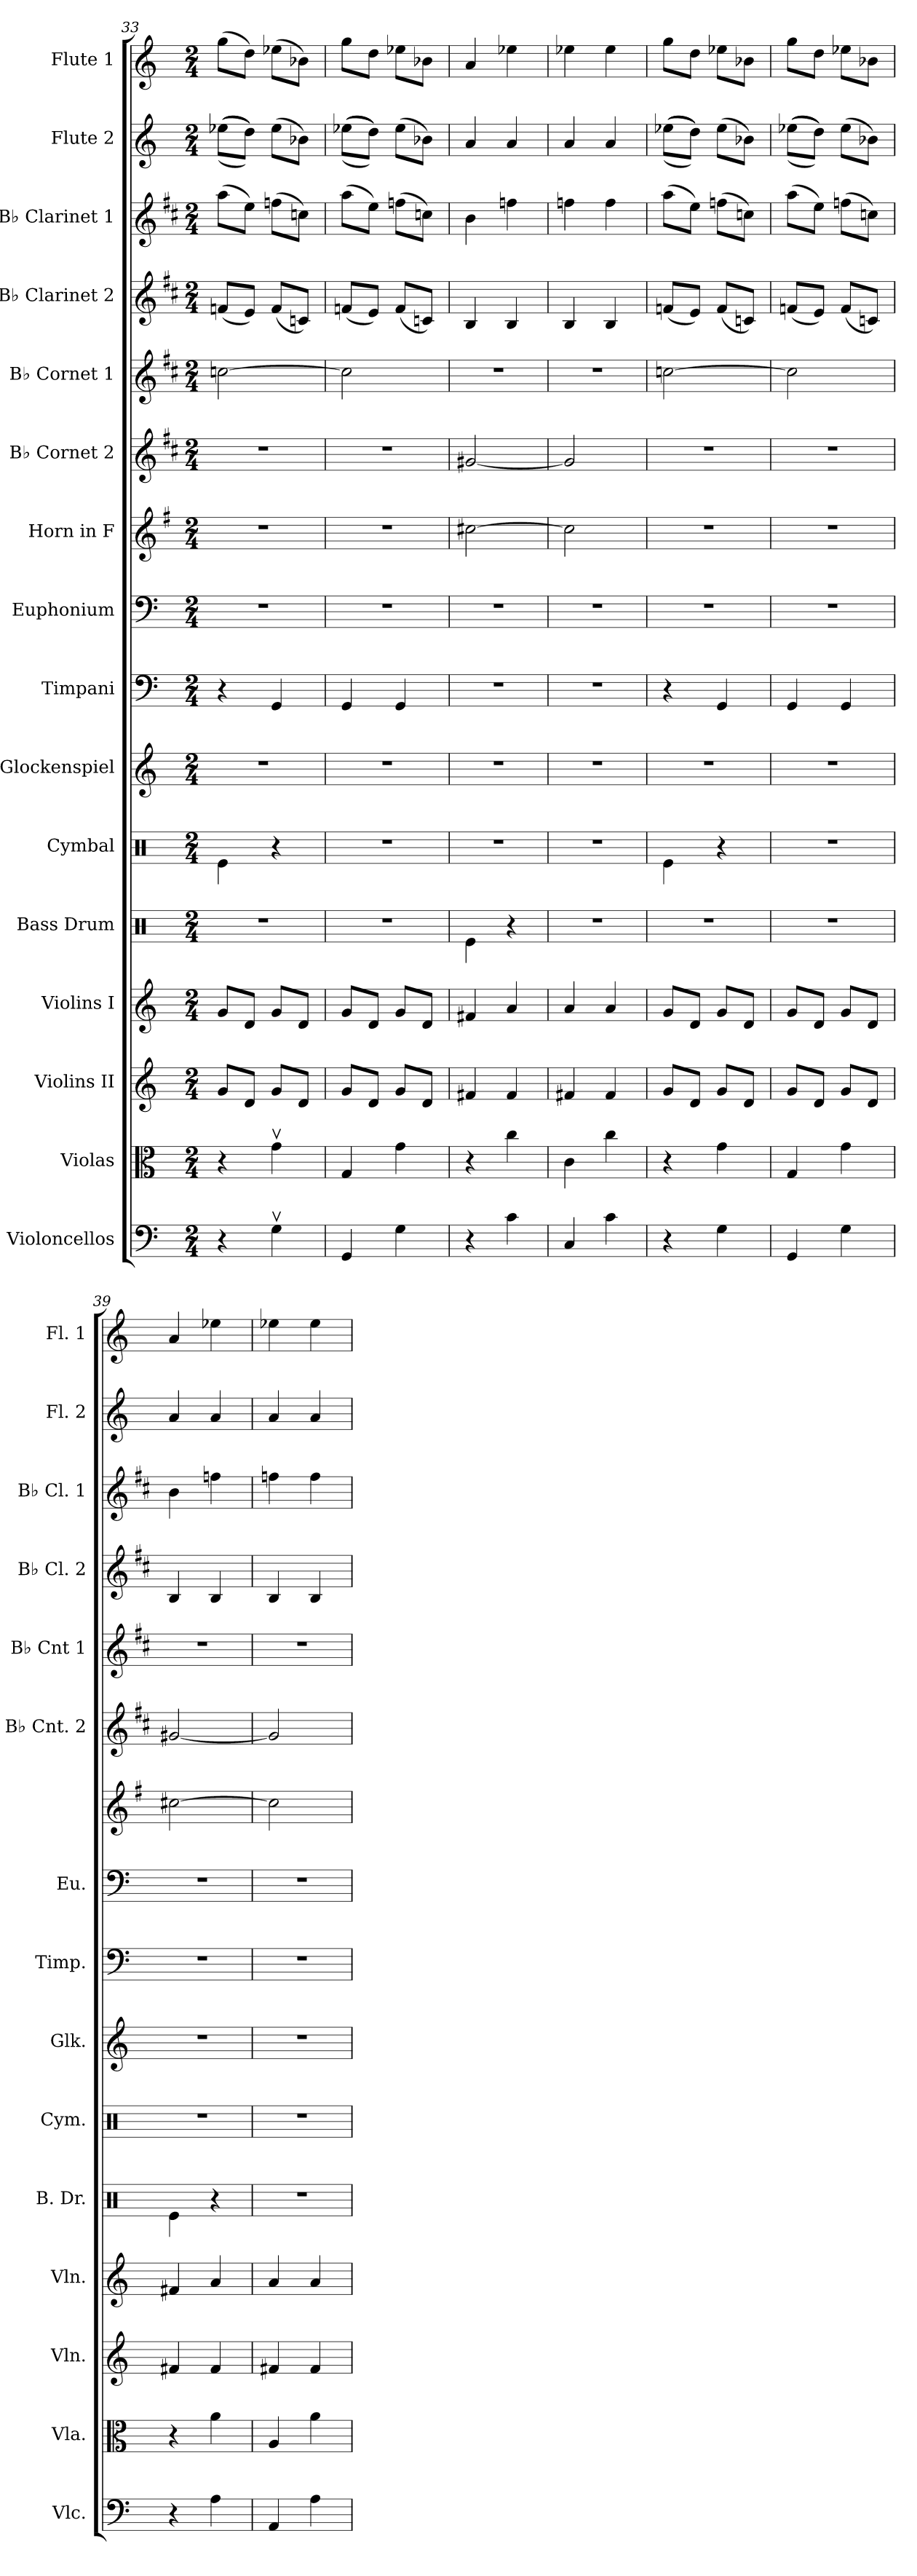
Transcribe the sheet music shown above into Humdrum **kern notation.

**kern	**kern	**kern	**kern	**kern	**kern	**kern	**kern	**kern	**kern	**kern	**kern	**kern	**kern	**kern	**kern
*part16	*part15	*part14	*part13	*part12	*part11	*part10	*part9	*part8	*part7	*part6	*part5	*part4	*part3	*part2	*part1
*staff16	*staff15	*staff14	*staff13	*staff12	*staff11	*staff10	*staff9	*staff8	*staff7	*staff6	*staff5	*staff4	*staff3	*staff2	*staff1
*I"Violoncellos	*I"Violas	*I"Violins II	*I"Violins I	*I"Bass Drum	*I"Cymbal	*I"Glockenspiel	*I"Timpani	*I"Euphonium	*I"Horn in F	*I"B♭ Cornet 2	*I"B♭ Cornet 1	*I"B♭ Clarinet 2	*I"B♭ Clarinet 1	*I"Flute 2	*I"Flute 1
*I'Vlc.	*I'Vla.	*I'Vln.	*I'Vln.	*I'B. Dr.	*I'Cym.	*I'Glk.	*I'Timp.	*I'Eu.	*	*I'B♭ Cnt. 2	*I'B♭ Cnt 1	*I'B♭ Cl. 2	*I'B♭ Cl. 1	*I'Fl. 2	*I'Fl. 1
*clefF4	*clefC3	*clefG2	*clefG2	*clefX	*clefX	*clefG2	*clefF4	*clefF4	*clefG2	*clefG2	*clefG2	*clefG2	*clefG2	*clefG2	*clefG2
*	*	*	*	*	*	*ITrd-14c-24	*	*	*ITrd4c7	*ITrd1c2	*ITrd1c2	*ITrd1c2	*ITrd1c2	*	*
*k[]	*k[]	*k[]	*k[]	*k[]	*k[]	*k[]	*k[]	*k[]	*k[]	*k[]	*k[]	*k[]	*k[]	*k[]	*k[]
*M2/4	*M2/4	*M2/4	*M2/4	*M2/4	*M2/4	*M2/4	*M2/4	*M2/4	*M2/4	*M2/4	*M2/4	*M2/4	*M2/4	*M2/4	*M2/4
=33	=33	=33	=33	=33	=33	=33	=33	=33	=33	=33	=33	=33	=33	=33	=33
4r	4r	8g/L	8g/L	2r	4Re\	2r	4r	2r	2r	2r	[2b-X\	(8e-X/L	(8gg\L	((((8ee-X\L	(8gg\L
.	.	8d/J	8d/J	.	.	.	.	.	.	.	.	8d/J)	8dd\J)	8dd\J))))	8dd\J)
4Gv\	4gv\	8g/L	8g/L	.	4r	.	4GG/	.	.	.	.	(8e-/L	(8ee-X\L	(8ee-\L	(8ee-X\L
.	.	8d/J	8d/J	.	.	.	.	.	.	.	.	8B-X/J)	8b-X\J)	8b-X\J)	8b-X\J)
=34	=34	=34	=34	=34	=34	=34	=34	=34	=34	=34	=34	=34	=34	=34	=34
4GG/	4G/	8g/L	8g/L	2r	2r	2r	4GG/	2r	2r	2r	2b-\]	(8e-X/L	(8gg\L	((((8ee-X\L	8gg\L
.	.	8d/J	8d/J	.	.	.	.	.	.	.	.	8d/J)	8dd\J)	8dd\J))))	8dd\J
4G\	4g\	8g/L	8g/L	.	.	.	4GG/	.	.	.	.	(8e-/L	(8ee-X\L	(8ee-\L	8ee-X\L
.	.	8d/J	8d/J	.	.	.	.	.	.	.	.	8B-X/J)	8b-X\J)	8b-X\J)	8b-X\J
=35	=35	=35	=35	=35	=35	=35	=35	=35	=35	=35	=35	=35	=35	=35	=35
4r	4r	4f#X/	4f#X/	4Re\	2r	2r	2r	2r	[2f#X\	[2f#X/	2r	4A/	4a\	4a/	4a/
4c\	4cc\	4f#/	4a/	4r	.	.	.	.	.	.	.	4A/	4ee-X\	4a/	4ee-X\
=36	=36	=36	=36	=36	=36	=36	=36	=36	=36	=36	=36	=36	=36	=36	=36
4C/	4c\	4f#X/	4a/	2r	2r	2r	2r	2r	2f#\]	2f#/]	2r	4A/	4ee-X\	4a/	4ee-X\
4c\	4cc\	4f#/	4a/	.	.	.	.	.	.	.	.	4A/	4ee-\	4a/	4ee-\
=37	=37	=37	=37	=37	=37	=37	=37	=37	=37	=37	=37	=37	=37	=37	=37
4r	4r	8g/L	8g/L	2r	4Re\	2r	4r	2r	2r	2r	[2b-X\	(8e-X/L	(8gg\L	((((8ee-X\L	8gg\L
.	.	8d/J	8d/J	.	.	.	.	.	.	.	.	8d/J)	8dd\J)	8dd\J))))	8dd\J
4G\	4g\	8g/L	8g/L	.	4r	.	4GG/	.	.	.	.	(8e-/L	(8ee-X\L	(8ee-\L	8ee-X\L
.	.	8d/J	8d/J	.	.	.	.	.	.	.	.	8B-X/J)	8b-X\J)	8b-X\J)	8b-X\J
!!LO:PB:g=z
=38	=38	=38	=38	=38	=38	=38	=38	=38	=38	=38	=38	=38	=38	=38	=38
4GG/	4G/	8g/L	8g/L	2r	2r	2r	4GG/	2r	2r	2r	2b-\]	(8e-X/L	(8gg\L	((((8ee-X\L	8gg\L
.	.	8d/J	8d/J	.	.	.	.	.	.	.	.	8d/J)	8dd\J)	8dd\J))))	8dd\J
4G\	4g\	8g/L	8g/L	.	.	.	4GG/	.	.	.	.	(8e-/L	(8ee-X\L	(8ee-\L	8ee-X\L
.	.	8d/J	8d/J	.	.	.	.	.	.	.	.	8B-X/J)	8b-X\J)	8b-X\J)	8b-X\J
=39	=39	=39	=39	=39	=39	=39	=39	=39	=39	=39	=39	=39	=39	=39	=39
4r	4r	4f#X/	4f#X/	4Re\	2r	2r	2r	2r	[2f#X\	[2f#X/	2r	4A/	4a\	4a/	4a/
4A\	4a\	4f#/	4a/	4r	.	.	.	.	.	.	.	4A/	4ee-X\	4a/	4ee-X\
=40	=40	=40	=40	=40	=40	=40	=40	=40	=40	=40	=40	=40	=40	=40	=40
4AA/	4A/	4f#X/	4a/	2r	2r	2r	2r	2r	2f#\]	2f#/]	2r	4A/	4ee-X\	4a/	4ee-X\
4A\	4a\	4f#/	4a/	.	.	.	.	.	.	.	.	4A/	4ee-\	4a/	4ee-\
=	=	=	=	=	=	=	=	=	=	=	=	=	=	=	=
*-	*-	*-	*-	*-	*-	*-	*-	*-	*-	*-	*-	*-	*-	*-	*-
